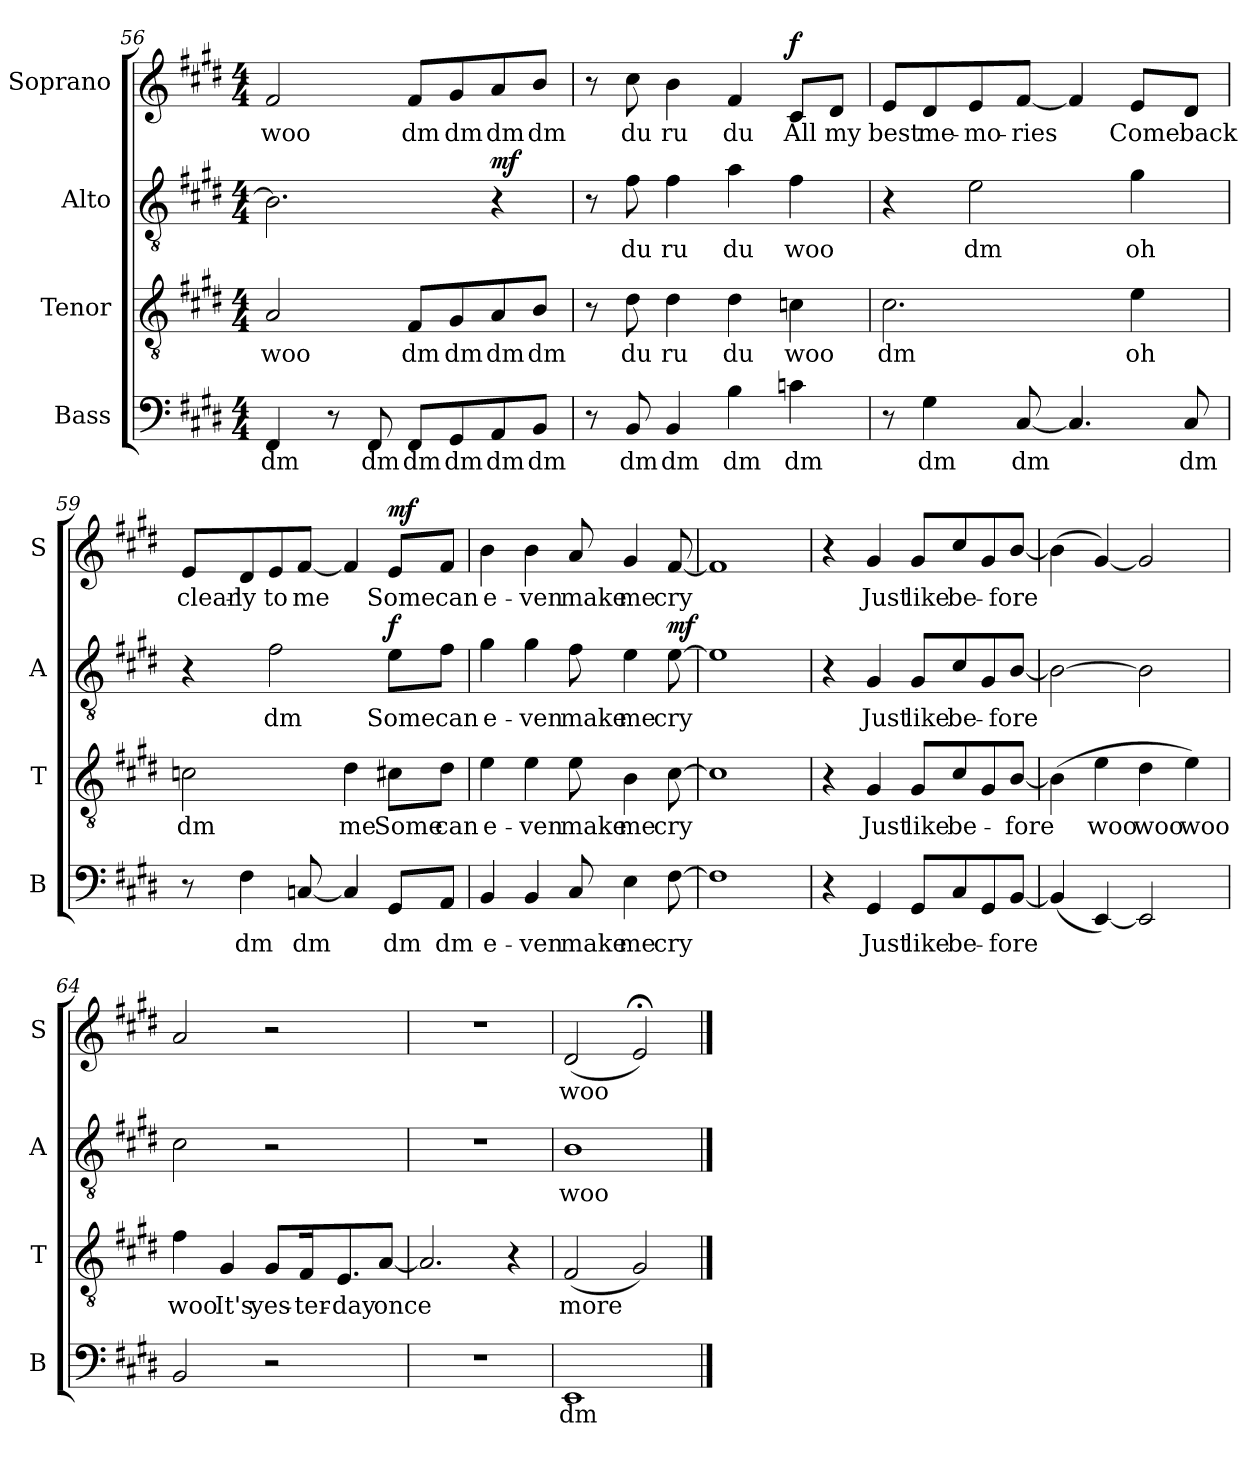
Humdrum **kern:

**kern	**text	**kern	**text	**kern	**text	**dynam	**kern	**text	**dynam
*part4	*part4	*part3	*part3	*part2	*part2	*part2	*part1	*part1	*part1
*staff4	*staff4	*staff3	*staff3	*staff2	*staff2	*staff2	*staff1	*staff1	*staff1
*I"Bass	*	*I"Tenor	*	*I"Alto	*	*	*I"Soprano	*	*
*I'B	*	*I'T	*	*I'A	*	*	*I'S	*	*
*clefF4	*	*clefGv2	*	*clefGv2	*	*	*clefG2	*	*
*k[f#c#g#d#]	*	*k[f#c#g#d#]	*	*k[f#c#g#d#]	*	*	*k[f#c#g#d#]	*	*
*M4/4	*	*M4/4	*	*M4/4	*	*	*M4/4	*	*
=56	=56	=56	=56	=56	=56	=56	=56	=56	=56
!	!LO:LY:b	!	!LO:LY:b	!	!	!	!	!LO:LY:b	!
4FF#/	dm	2A/	woo	2.B\]	.	.	2f#/	woo	.
8r	.	.	.	.	.	.	.	.	.
!	!LO:LY:b	!	!	!	!	!	!	!	!
8FF#/	dm	.	.	.	.	.	.	.	.
!	!LO:LY:b	!	!LO:LY:b	!	!	!	!	!LO:LY:b	!
8FF#/L	dm	8F#/L	dm	.	.	.	8f#/L	dm	.
!	!LO:LY:b	!	!LO:LY:b	!	!	!	!	!LO:LY:b	!
8GG#/	dm	8G#/	dm	.	.	.	8g#/	dm	.
!	!LO:LY:b	!	!LO:LY:b	!	!	!LO:DY:b	!	!LO:LY:b	!
8AA/	dm	8A/	dm	4r	.	mf	8a/	dm	.
!	!LO:LY:b	!	!LO:LY:b	!	!	!	!	!LO:LY:b	!
8BB/J	dm	8B/J	dm	.	.	.	8b/J	dm	.
!!LO:LB:g=z
=57	=57	=57	=57	=57	=57	=57	=57	=57	=57
8r	.	8r	.	8r	.	.	8r	.	.
!	!LO:LY:b	!	!LO:LY:b	!	!LO:LY:b	!	!	!LO:LY:b	!
8BB/	dm	8d#\	du	8f#\	du	.	8cc#\	du	.
!	!LO:LY:b	!	!LO:LY:b	!	!LO:LY:b	!	!	!LO:LY:b	!
4BB/	dm	4d#\	ru	4f#\	ru	.	4b\	ru	.
!	!LO:LY:b	!	!LO:LY:b	!	!LO:LY:b	!	!	!LO:LY:b	!
4B\	dm	4d#\	du	4a\	du	.	4f#/	du	.
!	!LO:LY:b	!	!LO:LY:b	!	!LO:LY:b	!	!	!LO:LY:b	!LO:DY:b
4cn\	dm	4cn\	woo	4f#\	woo	.	8c#/L	All	f
!	!	!	!	!	!	!	!	!LO:LY:b	!
.	.	.	.	.	.	.	8d#/J	my	.
=58	=58	=58	=58	=58	=58	=58	=58	=58	=58
!	!	!	!LO:LY:b	!	!	!	!	!LO:LY:b	!
8r	.	2.c#\	dm	4r	.	.	8e/L	best	.
!	!LO:LY:b	!	!	!	!	!	!	!LO:LY:b	!
4G#\	dm	.	.	.	.	.	8d#/	me-	.
!	!	!	!	!	!LO:LY:b	!	!	!LO:LY:b	!
.	.	.	.	2e\	dm	.	8e/	-mo-	.
!	!LO:LY:b	!	!	!	!	!	!	!LO:LY:b	!
[8C#/	dm	.	.	.	.	.	[8f#/J	-ries	.
4.C#/]	.	.	.	.	.	.	4f#/]	.	.
!	!	!	!LO:LY:b	!	!LO:LY:b	!	!	!LO:LY:b	!
.	.	4e\	oh	4g#\	oh	.	8e/L	Come	.
!	!LO:LY:b	!	!	!	!	!	!	!LO:LY:b	!
8C#/	dm	.	.	.	.	.	8d#/J	back	.
=59	=59	=59	=59	=59	=59	=59	=59	=59	=59
!	!	!	!LO:LY:b	!	!	!	!	!LO:LY:b	!
8r	.	2cn\	dm	4r	.	.	8e/L	clear-	.
!	!LO:LY:b	!	!	!	!	!	!	!LO:LY:b	!
4F#\	dm	.	.	.	.	.	8d#/	-ly	.
!	!	!	!	!	!LO:LY:b	!	!	!LO:LY:b	!
.	.	.	.	2f#\	dm	.	8e/	to	.
!	!LO:LY:b	!	!	!	!	!	!	!LO:LY:b	!
[8Cn/	dm	.	.	.	.	.	[8f#/J	me	.
!	!	!	!LO:LY:b	!	!	!	!	!	!
4C/]	.	4d#\	me	.	.	.	4f#/]	.	.
!	!LO:LY:b	!	!LO:LY:b	!	!LO:LY:b	!LO:DY:b	!	!LO:LY:b	!LO:DY:b
8GG#/L	dm	8c#X\L	Some	8e\L	Some	f	8e/L	Some	mf
!	!LO:LY:b	!	!LO:LY:b	!	!LO:LY:b	!	!	!LO:LY:b	!
8AA/J	dm	8d#\J	can	8f#\J	can	.	8f#/J	can	.
=60	=60	=60	=60	=60	=60	=60	=60	=60	=60
!	!LO:LY:b	!	!LO:LY:b	!	!LO:LY:b	!	!	!LO:LY:b	!
4BB/	e-	4e\	e-	4g#\	e-	.	4b\	e-	.
!	!LO:LY:b	!	!LO:LY:b	!	!LO:LY:b	!	!	!LO:LY:b	!
4BB/	-ven	4e\	-ven	4g#\	-ven	.	4b\	-ven	.
!	!LO:LY:b	!	!LO:LY:b	!	!LO:LY:b	!	!	!LO:LY:b	!
8C#/	make	8e\	make	8f#\	make	.	8a/	make	.
!	!LO:LY:b	!	!LO:LY:b	!	!LO:LY:b	!	!	!LO:LY:b	!
4E\	me	4B\	me	4e\	me	.	4g#/	me	.
!	!LO:LY:b	!	!LO:LY:b	!	!LO:LY:b	!LO:DY:b	!	!LO:LY:b	!
[8F#\	cry	[8c#\	cry	[8e\	cry	mf	[8f#/	cry	.
=61	=61	=61	=61	=61	=61	=61	=61	=61	=61
*	*	*	*	*	*	*	*MM76	*	*
1F#]	.	1c#]	.	1e]	.	.	1f#]	.	.
=62	=62	=62	=62	=62	=62	=62	=62	=62	=62
4r	.	4r	.	4r	.	.	4r	.	.
!	!LO:LY:b	!	!LO:LY:b	!	!LO:LY:b	!	!	!LO:LY:b	!
4GG#/	Just	4G#/	Just	4G#/	Just	.	4g#/	Just	.
!	!LO:LY:b	!	!LO:LY:b	!	!LO:LY:b	!	!	!LO:LY:b	!
8GG#/L	like	8G#/L	like	8G#/L	like	.	8g#/L	like	.
!	!LO:LY:b	!	!LO:LY:b	!	!LO:LY:b	!	!	!LO:LY:b	!
8C#/	be-	8c#/	be-	8c#/	be-	.	8cc#/	be-	.
8GG#/	.	8G#/	.	8G#/	.	.	8g#/	.	.
!	!LO:LY:b	!	!LO:LY:b	!	!LO:LY:b	!	!	!LO:LY:b	!
[8BB/J	-fore	[8B/J	-fore	[8B/J	-fore	.	[8b/J	-fore	.
!!LO:LB:g=z
=63	=63	=63	=63	=63	=63	=63	=63	=63	=63
(4BB/]	.	(4B\]	.	2B\_	.	.	(4b\]	.	.
!	!	!	!LO:LY:b	!	!	!	!	!	!
[4EE/)	.	4e\	woo	.	.	.	[4g#/)	.	.
!	!	!	!LO:LY:b	!	!	!	!	!	!
2EE/]	.	4d#\	woo	2B\]	.	.	2g#/]	.	.
!	!	!	!LO:LY:b	!	!	!	!	!	!
.	.	4e\)	woo	.	.	.	.	.	.
=64	=64	=64	=64	=64	=64	=64	=64	=64	=64
!	!	!	!LO:LY:b	!	!	!	!	!	!
2BB/	.	4f#\	woo	2c#\	.	.	2a/	.	.
!	!	!	!LO:LY:b	!	!	!	!	!	!
.	.	4G#/	It's	.	.	.	.	.	.
!	!	!	!LO:LY:b	!	!	!	!	!	!
2r	.	8G#/L	yes-	2r	.	.	2r	.	.
!	!	!	!LO:LY:b	!	!	!	!	!	!
.	.	16F#/K	-ter-	.	.	.	.	.	.
!	!	!	!LO:LY:b	!	!	!	!	!	!
.	.	8.E/	-day	.	.	.	.	.	.
!	!	!	!LO:LY:b	!	!	!	!	!	!
.	.	[8A/J	once	.	.	.	.	.	.
=65	=65	=65	=65	=65	=65	=65	=65	=65	=65
1r	.	2.A/]	.	1r	.	.	1r	.	.
.	.	4r	.	.	.	.	.	.	.
=66	=66	=66	=66	=66	=66	=66	=66	=66	=66
!	!LO:LY:b	!	!LO:LY:b	!	!LO:LY:b	!	!	!LO:LY:b	!
1EE	dm	(2F#/	more	1B	woo	.	(2d#/	woo	.
.	.	2G#/)	.	.	.	.	2e;</)	.	.
==	==	==	==	==	==	==	==	==	==
*-	*-	*-	*-	*-	*-	*-	*-	*-	*-
